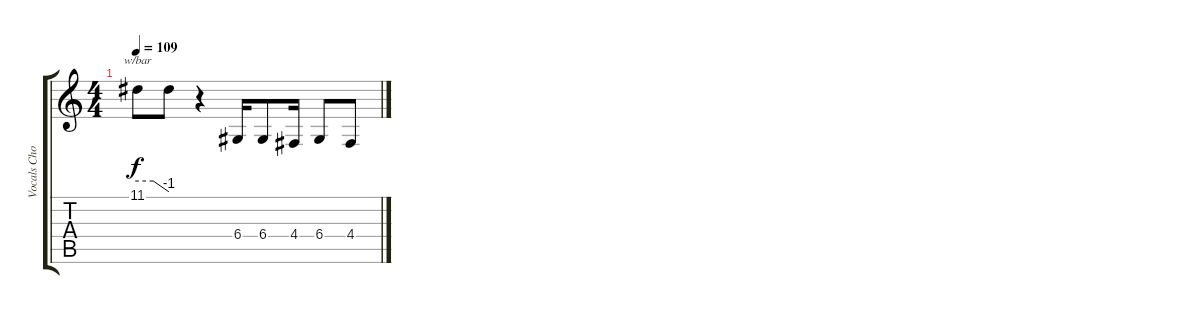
\track ("Vocals Chorus" "Vocals Cho") {instrument flute}
\staff {score tabs}
\tuning (E4 B3 G3 D3 A2 E2) {hide}
\ts (4 4)
\tempo 109
\clef g2
\ks c
11.1.8{tbe (custom default 0 0 30 0 60 -4) dy f} 11.1{t}.8 r.4 6.4.16 6.4.8 4.4.16 6.4.8 4.4.8
